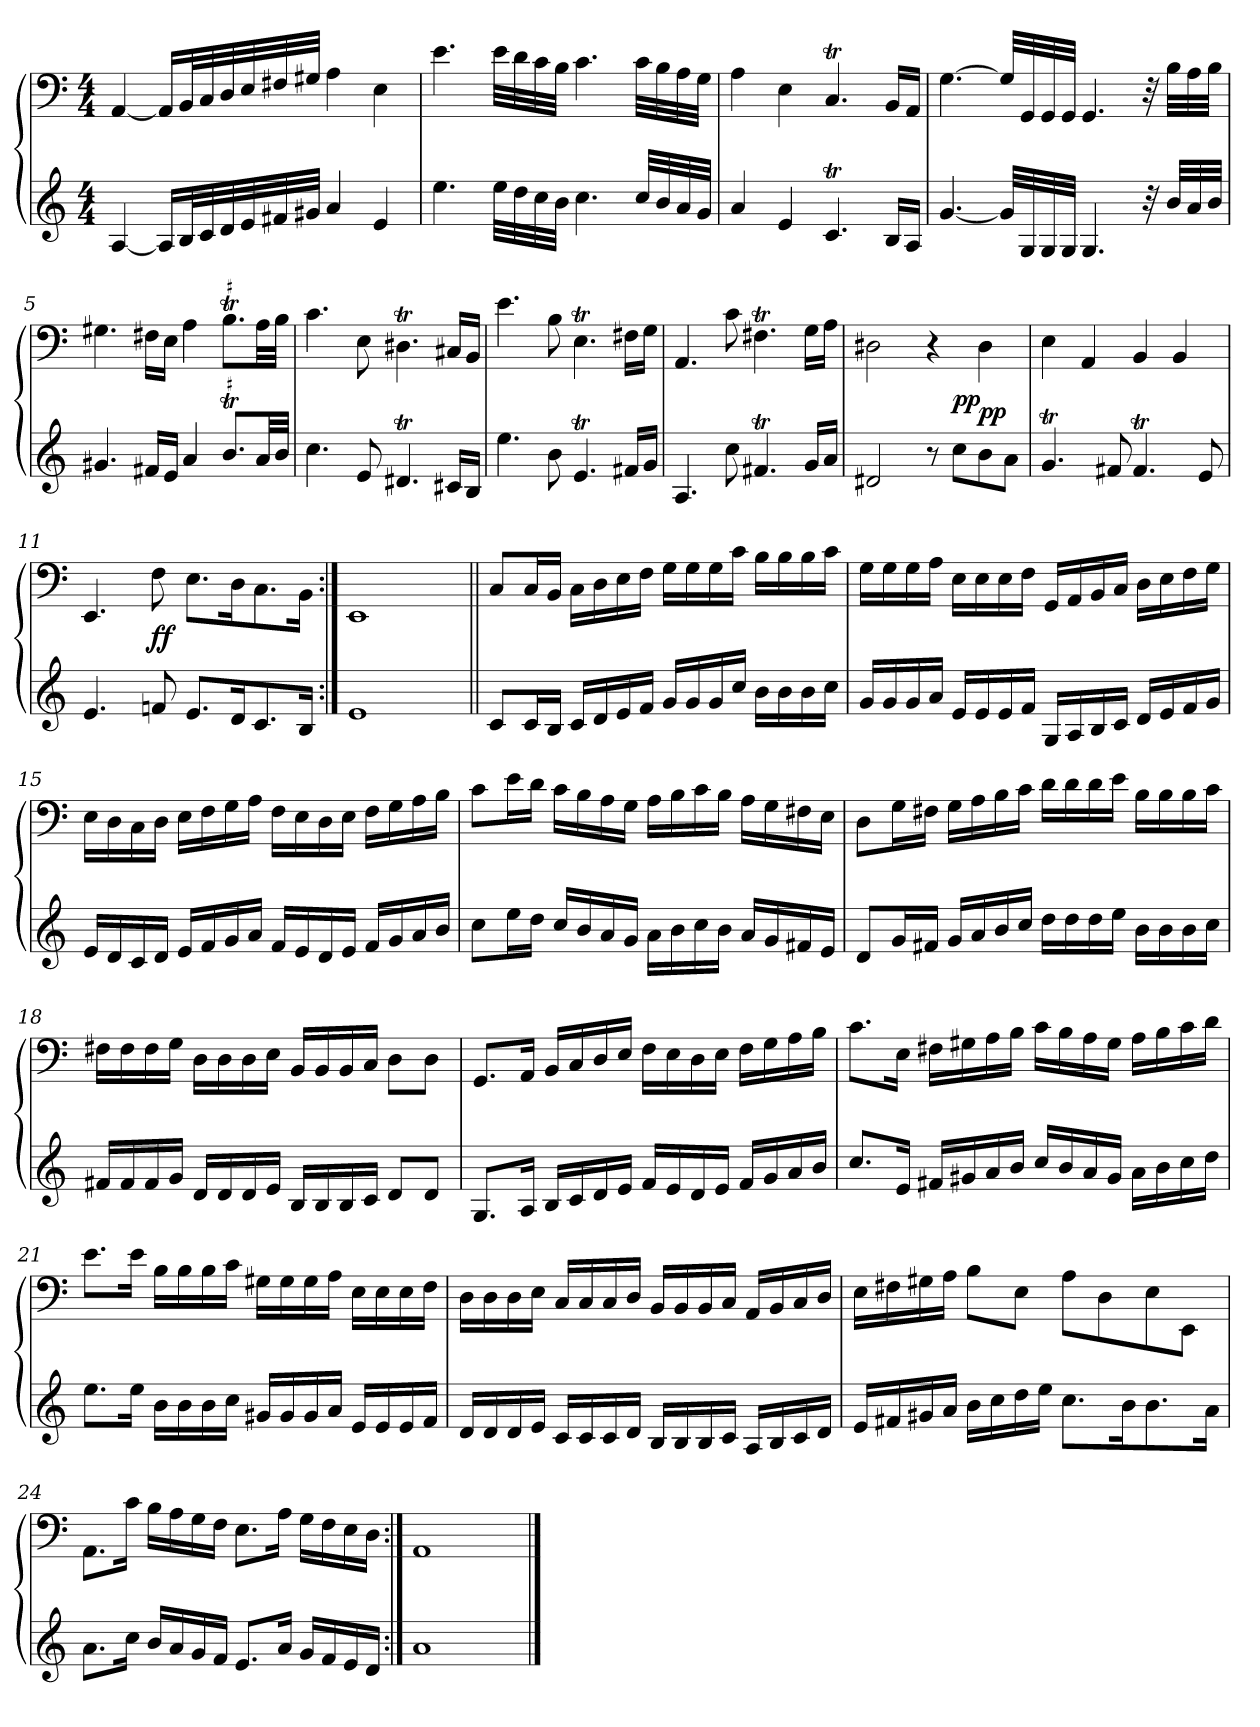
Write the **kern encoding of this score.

**kern	**kern	**dynam
*part1	*part1	*part1
*staff2	*staff1	*staff1/2
*clefG2	*clefF4	*
*k[]	*k[]	*
*a:	*a:	*
*M4/4	*M4/4	*
=1	=1	=1
[4A/	[4AA/	.
16A/LL]	16AA/LL]	.
32B/L	32BB/L	.
32c/	32C/	.
32d/	32D/	.
32e/	32E/	.
32f#X/	32F#X/	.
32g#X/JJJ	32G#X/JJJ	.
4a/	4A\	.
4e/	4E\	.
=2	=2	=2
4.ee\	4.e\	.
32ee\LLL	32e\LLL	.
32dd\	32d\	.
32cc\	32c\	.
32b\JJJ	32B\JJJ	.
4.cc\	4.c\	.
32cc/LLL	32c\LLL	.
32b/	32B\	.
32a/	32A\	.
32g/JJJ	32G\JJJ	.
=3	=3	=3
4a/	4A\	.
4e/	4E\	.
4.cT/	4.CT/	.
16B/LL	16BB/LL	.
16A/JJ	16AA/JJ	.
=4	=4	=4
[4.g/	[4.G\	.
32g/LLL]	32G/LLL]	.
32G/	32GG/	.
32G/	32GG/	.
32G/JJJ	32GG/JJJ	.
4.G/	4.GG/	.
32r	32r	.
32b/LLL	32B\LLL	.
32a/	32A\	.
32b/JJJ	32B\JJJ	.
=5	=5	=5
4.g#X/	4.G#X\	.
16f#X/LL	16F#X\LL	.
16e/JJ	16E\JJ	.
4a/	4A\	.
!LO:TR:acc=#	!LO:TR:acc=#	!
8.bT/L	8.BT\L	.
32a/LL	32A\LL	.
32b/JJJ	32B\JJJ	.
=6	=6	=6
4.cc\	4.c\	.
8e/	8E\	.
4.d#Xt/	4.D#Xt\	.
16c#X/LL	16C#X/LL	.
16B/JJ	16BB/JJ	.
=7	=7	=7
4.ee\	4.e\	.
8b\	8B\	.
4.et/	4.Et\	.
16f#X/LL	16F#X\LL	.
16g/JJ	16G\JJ	.
=8	=8	=8
4.A/	4.AA/	.
8cc\	8c\	.
4.f#Xt/	4.F#Xt\	.
16g/LL	16G\LL	.
16a/JJ	16A\JJ	.
=9	=9	=9
2d#X/	2D#X\	.
8r	4r	.
8cc\L	.	pp
8b\	4D#\	pp
8a\J	.	.
=10	=10	=10
4.gT/	4E\	.
.	4AA/	.
8f#X/	.	.
4.f#t/	4BB/	.
.	4BB/	.
8e/	.	.
=11	=11	=11
4.e/	4.EE/	.
8fn/	8F\	f f
8.e/L	8.E\L	.
16d/K	16D\K	.
8.c/	8.C\	.
16B/Jk	16BB\Jk	.
=12:|!	=12:|!	=12:|!
1e/	1EE/	.
=13||	=13||	=13||
8c/L	8C/L	.
16c/L	16C/L	.
16B/JJ	16BB/JJ	.
16c/LL	16C\LL	.
16d/	16D\	.
16e/	16E\	.
16f/JJ	16F\JJ	.
16g/LL	16G\LL	.
16g/	16G\	.
16g/	16G\	.
16cc/JJ	16c\JJ	.
16b\LL	16B\LL	.
16b\	16B\	.
16b\	16B\	.
16cc\JJ	16c\JJ	.
=14	=14	=14
16g/LL	16G\LL	.
16g/	16G\	.
16g/	16G\	.
16a/JJ	16A\JJ	.
16e/LL	16E\LL	.
16e/	16E\	.
16e/	16E\	.
16f/JJ	16F\JJ	.
16G/LL	16GG/LL	.
16A/	16AA/	.
16B/	16BB/	.
16c/JJ	16C/JJ	.
16d/LL	16D\LL	.
16e/	16E\	.
16f/	16F\	.
16g/JJ	16G\JJ	.
=15	=15	=15
16e/LL	16E\LL	.
16d/	16D\	.
16c/	16C\	.
16d/JJ	16D\JJ	.
16e/LL	16E\LL	.
16f/	16F\	.
16g/	16G\	.
16a/JJ	16A\JJ	.
16f/LL	16F\LL	.
16e/	16E\	.
16d/	16D\	.
16e/JJ	16E\JJ	.
16f/LL	16F\LL	.
16g/	16G\	.
16a/	16A\	.
16b/JJ	16B\JJ	.
=16	=16	=16
8cc\L	8c\L	.
16ee\L	16e\L	.
16dd\JJ	16d\JJ	.
16cc/LL	16c\LL	.
16b/	16B\	.
16a/	16A\	.
16g/JJ	16G\JJ	.
16a\LL	16A\LL	.
16b\	16B\	.
16cc\	16c\	.
16b\JJ	16B\JJ	.
16a/LL	16A\LL	.
16g/	16G\	.
16f#X/	16F#X\	.
16e/JJ	16E\JJ	.
=17	=17	=17
8d/L	8D\L	.
16g/L	16G\L	.
16f#X/JJ	16F#X\JJ	.
16g/LL	16G\LL	.
16a/	16A\	.
16b/	16B\	.
16cc/JJ	16c\JJ	.
16dd\LL	16d\LL	.
16dd\	16d\	.
16dd\	16d\	.
16ee\JJ	16e\JJ	.
16b\LL	16B\LL	.
16b\	16B\	.
16b\	16B\	.
16cc\JJ	16c\JJ	.
=18	=18	=18
16f#X/LL	16F#X\LL	.
16f#/	16F#\	.
16f#/	16F#\	.
16g/JJ	16G\JJ	.
16d/LL	16D\LL	.
16d/	16D\	.
16d/	16D\	.
16e/JJ	16E\JJ	.
16B/LL	16BB/LL	.
16B/	16BB/	.
16B/	16BB/	.
16c/JJ	16C/JJ	.
8d/L	8D\L	.
8d/J	8D\J	.
=19	=19	=19
8.G/L	8.GG/L	.
16A/Jk	16AA/Jk	.
16B/LL	16BB/LL	.
16c/	16C/	.
16d/	16D/	.
16e/JJ	16E/JJ	.
16f/LL	16F\LL	.
16e/	16E\	.
16d/	16D\	.
16e/JJ	16E\JJ	.
16f/LL	16F\LL	.
16g/	16G\	.
16a/	16A\	.
16b/JJ	16B\JJ	.
=20	=20	=20
8.cc/L	8.c\L	.
16e/Jk	16E\Jk	.
16f#X/LL	16F#X\LL	.
16g#X/	16G#X\	.
16a/	16A\	.
16b/JJ	16B\JJ	.
16cc/LL	16c\LL	.
16b/	16B\	.
16a/	16A\	.
16g#/JJ	16G#\JJ	.
16a\LL	16A\LL	.
16b\	16B\	.
16cc\	16c\	.
16dd\JJ	16d\JJ	.
=21	=21	=21
8.ee\L	8.e\L	.
16ee\Jk	16e\Jk	.
16b\LL	16B\LL	.
16b\	16B\	.
16b\	16B\	.
16cc\JJ	16c\JJ	.
16g#X/LL	16G#X\LL	.
16g#/	16G#\	.
16g#/	16G#\	.
16a/JJ	16A\JJ	.
16e/LL	16E\LL	.
16e/	16E\	.
16e/	16E\	.
16f/JJ	16F\JJ	.
=22	=22	=22
16d/LL	16D\LL	.
16d/	16D\	.
16d/	16D\	.
16e/JJ	16E\JJ	.
16c/LL	16C/LL	.
16c/	16C/	.
16c/	16C/	.
16d/JJ	16D/JJ	.
16B/LL	16BB/LL	.
16B/	16BB/	.
16B/	16BB/	.
16c/JJ	16C/JJ	.
16A/LL	16AA/LL	.
16B/	16BB/	.
16c/	16C/	.
16d/JJ	16D/JJ	.
=23	=23	=23
16e/LL	16E\LL	.
16f#X/	16F#X\	.
16g#X/	16G#X\	.
16a/JJ	16A\JJ	.
16b\LL	8B\L	.
16cc\	.	.
16dd\	8E\J	.
16ee\JJ	.	.
8.cc\L	8A\L	.
.	8D\	.
16b\K	.	.
8.b\	8E\	.
.	8EE\J	.
16a\Jk	.	.
=24	=24	=24
8.a\L	8.AA\L	.
16cc\Jk	16c\Jk	.
16b/LL	16B\LL	.
16a/	16A\	.
16g/	16G\	.
16f/JJ	16F\JJ	.
8.e/L	8.E\L	.
16a/Jk	16A\Jk	.
16g/LL	16G\LL	.
16f/	16F\	.
16e/	16E\	.
16d/JJ	16D\JJ	.
=25:|!	=25:|!	=25:|!
1a/	1AA/	.
==	==	==
*-	*-	*-
